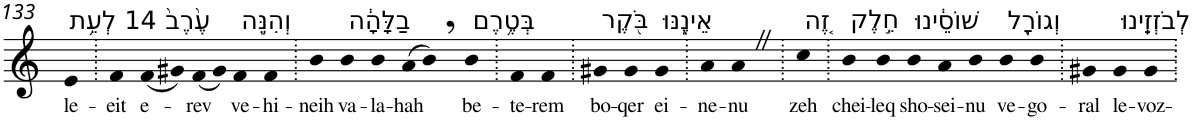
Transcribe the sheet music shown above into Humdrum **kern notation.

**kern	**text
*part1	*part1
*staff1	*staff1
*I"Piano	*
*I'Pno	*
!!LO:PB:g=z
*clefG2	*
*k[]	*
=133	=133
!LO:TX:a:t=14 לְעֵ֥ת	!
!	!LO:LY:b
4e	le-
=134.	=134.
!	!LO:LY:b
4f	-eit
!LO:TX:a:t=עֶ֙רֶב֙	!
!	!LO:LY:b
(8f	e-
8g#X)	.
!	!LO:LY:b
(8f	-rev
8g#)	.
!LO:TX:a:t=וְהִנֵּ֣ה	!
!	!LO:LY:b
4f	ve-
!	!LO:LY:b
4f	-hi-
=135.	=135.
!	!LO:LY:b
4b	-neih
!LO:TX:a:t=בַלָּהָ֔ה	!
!	!LO:LY:b
4b	va-
!	!LO:LY:b
4b	-la-
!	!LO:LY:b
(8a	-hah
8b,)	.
!LO:TX:a:t=בְּטֶ֥רֶם	!
!	!LO:LY:b
4b	be-
=136.	=136.
!	!LO:LY:b
4f	-te-
!	!LO:LY:b
4f	-rem
=137.	=137.
!LO:TX:a:t=בֹּ֖קֶר	!
!	!LO:LY:b
4g#X	bo-
!	!LO:LY:b
4g#	-qer
!LO:TX:a:t=אֵינֶ֑נּוּ	!
!	!LO:LY:b
4g#	ei-
=138.	=138.
!	!LO:LY:b
4a	-ne-
!	!LO:LY:b
4aZ	-nu
=139.	=139.
!LO:TX:a:t=זֶ֚ה	!
!	!LO:LY:b
4cc	zeh
=140.	=140.
!LO:TX:a:t=חֵ֣לֶק	!
!	!LO:LY:b
4b	chei-
!	!LO:LY:b
4b	-leq
!LO:TX:a:t=שׁוֹסֵ֔ינוּ	!
!	!LO:LY:b
4b	sho-
!	!LO:LY:b
4a	-sei-
!	!LO:LY:b
4b	-nu
!LO:TX:a:t=וְגוֹרָ֖ל	!
!	!LO:LY:b
4b	ve-
!	!LO:LY:b
4b	-go-
=141.	=141.
!	!LO:LY:b
4g#X	-ral
!LO:TX:a:t=לְבֹזְזֵֽינוּ	!
!	!LO:LY:b
4g#	le-
!	!LO:LY:b
4g#	-voz-
=.	=.
*-	*-
